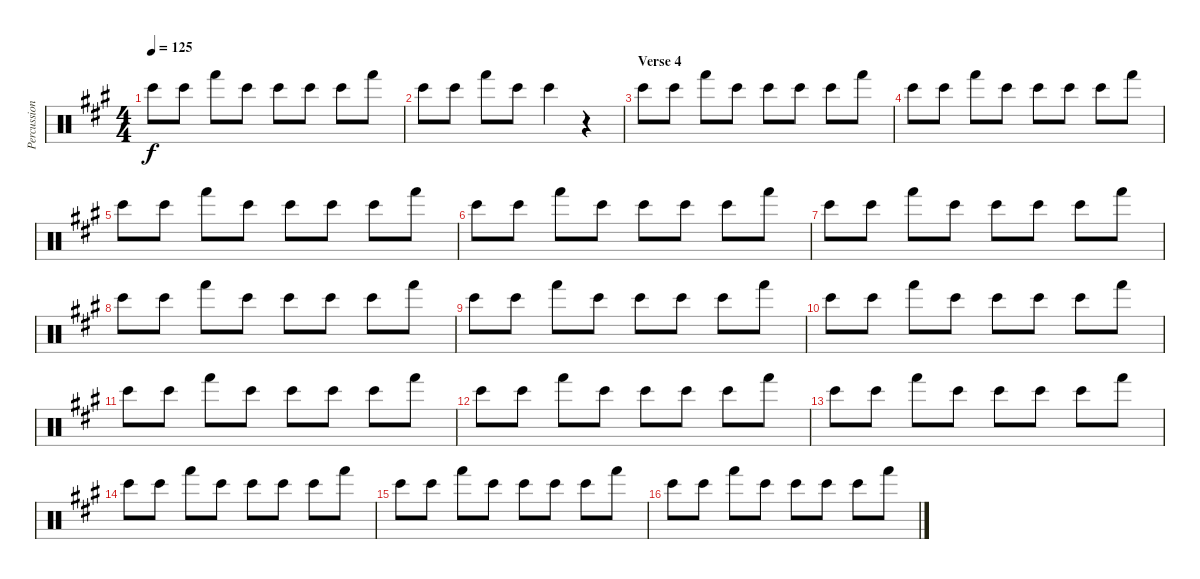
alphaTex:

\track ("Percussion" "Percussion") {instrument percussion}
\staff {score}
\articulation defaults
\ts (4 4)
\tempo 125
\clef neutral
\ks a "Bongo High (hit)".8{dy f} "Bongo High (hit)".8 "Hand (hit)".8 "Bongo High (hit)".8 "Bongo High (hit)".8 "Bongo High (hit)".8 "Bongo High (hit)".8 "Hand (hit)".8
|
"Bongo High (hit)".8 "Bongo High (hit)".8 "Hand (hit)".8 "Bongo High (hit)".8 "Bongo High (hit)".4 r.4 |
\section ("" "Verse 4")
"Bongo High (hit)".8 "Bongo High (hit)".8 "Hand (hit)".8 "Bongo High (hit)".8 "Bongo High (hit)".8 "Bongo High (hit)".8 "Bongo High (hit)".8 "Hand (hit)".8 |
"Bongo High (hit)".8 "Bongo High (hit)".8 "Hand (hit)".8 "Bongo High (hit)".8 "Bongo High (hit)".8 "Bongo High (hit)".8 "Bongo High (hit)".8 "Hand (hit)".8 |
"Bongo High (hit)".8 "Bongo High (hit)".8 "Hand (hit)".8 "Bongo High (hit)".8 "Bongo High (hit)".8 "Bongo High (hit)".8 "Bongo High (hit)".8 "Hand (hit)".8 |
"Bongo High (hit)".8 "Bongo High (hit)".8 "Hand (hit)".8 "Bongo High (hit)".8 "Bongo High (hit)".8 "Bongo High (hit)".8 "Bongo High (hit)".8 "Hand (hit)".8 |
"Bongo High (hit)".8 "Bongo High (hit)".8 "Hand (hit)".8 "Bongo High (hit)".8 "Bongo High (hit)".8 "Bongo High (hit)".8 "Bongo High (hit)".8 "Hand (hit)".8 |
"Bongo High (hit)".8 "Bongo High (hit)".8 "Hand (hit)".8 "Bongo High (hit)".8 "Bongo High (hit)".8 "Bongo High (hit)".8 "Bongo High (hit)".8 "Hand (hit)".8 |
"Bongo High (hit)".8 "Bongo High (hit)".8 "Hand (hit)".8 "Bongo High (hit)".8 "Bongo High (hit)".8 "Bongo High (hit)".8 "Bongo High (hit)".8 "Hand (hit)".8 |
"Bongo High (hit)".8 "Bongo High (hit)".8 "Hand (hit)".8 "Bongo High (hit)".8 "Bongo High (hit)".8 "Bongo High (hit)".8 "Bongo High (hit)".8 "Hand (hit)".8 |
"Bongo High (hit)".8 "Bongo High (hit)".8 "Hand (hit)".8 "Bongo High (hit)".8 "Bongo High (hit)".8 "Bongo High (hit)".8 "Bongo High (hit)".8 "Hand (hit)".8 |
"Bongo High (hit)".8 "Bongo High (hit)".8 "Hand (hit)".8 "Bongo High (hit)".8 "Bongo High (hit)".8 "Bongo High (hit)".8 "Bongo High (hit)".8 "Hand (hit)".8 |
"Bongo High (hit)".8 "Bongo High (hit)".8 "Hand (hit)".8 "Bongo High (hit)".8 "Bongo High (hit)".8 "Bongo High (hit)".8 "Bongo High (hit)".8 "Hand (hit)".8 |
"Bongo High (hit)".8 "Bongo High (hit)".8 "Hand (hit)".8 "Bongo High (hit)".8 "Bongo High (hit)".8 "Bongo High (hit)".8 "Bongo High (hit)".8 "Hand (hit)".8 |
"Bongo High (hit)".8 "Bongo High (hit)".8 "Hand (hit)".8 "Bongo High (hit)".8 "Bongo High (hit)".8 "Bongo High (hit)".8 "Bongo High (hit)".8 "Hand (hit)".8 |
"Bongo High (hit)".8 "Bongo High (hit)".8 "Hand (hit)".8 "Bongo High (hit)".8 "Bongo High (hit)".8 "Bongo High (hit)".8 "Bongo High (hit)".8 "Hand (hit)".8
